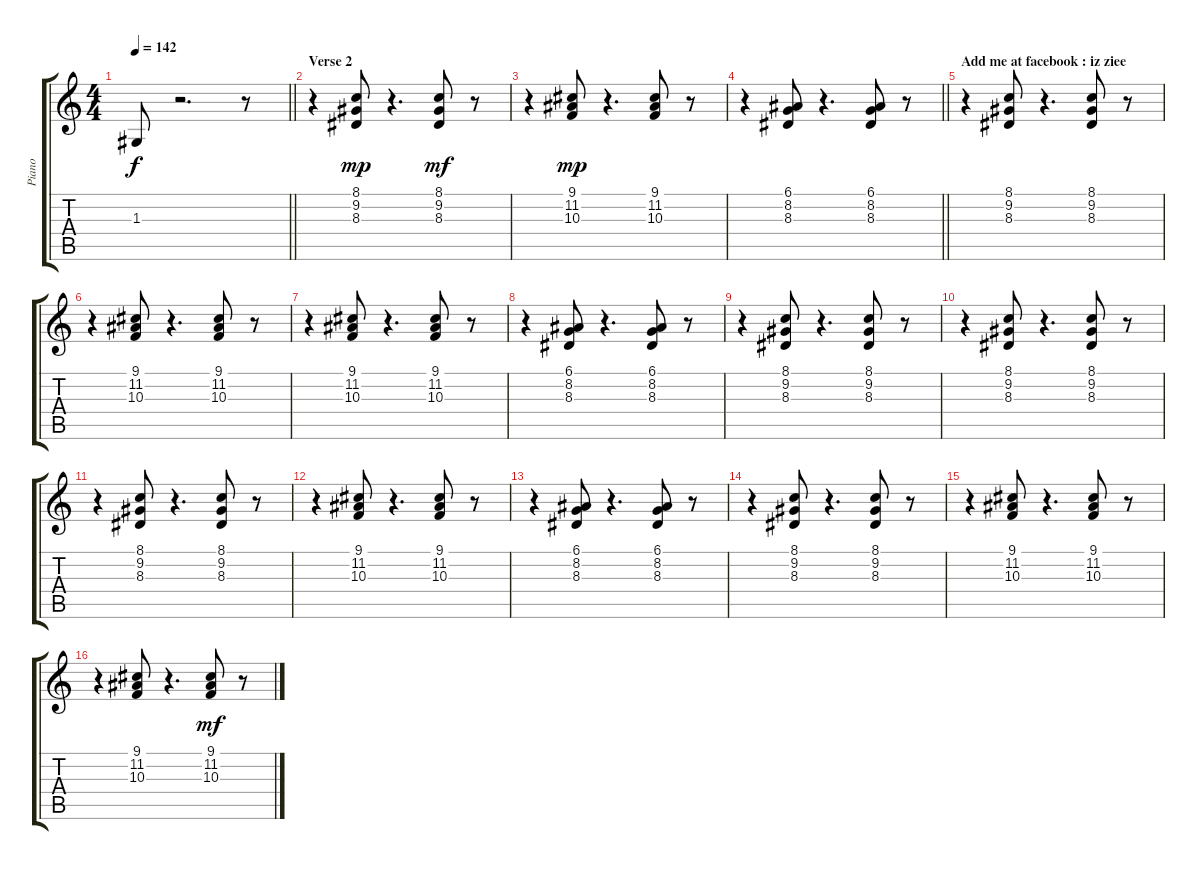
\track ("Piano" "Piano") {instrument acousticgrandpiano}
\staff {score tabs}
\tuning (E4 B3 G3 D3 A2 E2) {hide}
\ts (4 4)
\tempo 142
\clef g2
\barLineRight lightlight
\ks c
1.3.8{dy f} r.2{d} r.8 |
\section ("" "Verse 2")
r.4 (8.1 9.2 8.3).8{dy mp} r.4{d} (8.1 9.2 8.3).8{dy mf} r.8 |
r.4 (9.1 11.2 10.3).8{dy mp} r.4{d} (9.1 11.2 10.3).8 r.8 |
\barLineRight lightlight
r.4 (6.1 8.2 8.3).8 r.4{d} (6.1 8.2 8.3).8 r.8 |
\section ("" "Add me at facebook : iz ziee")
r.4 (8.1 9.2 8.3).8 r.4{d} (8.1 9.2 8.3).8 r.8 |
r.4 (9.1 11.2 10.3).8 r.4{d} (9.1 11.2 10.3).8 r.8 |
r.4 (9.1 11.2 10.3).8 r.4{d} (9.1 11.2 10.3).8 r.8 |
r.4 (6.1 8.2 8.3).8 r.4{d} (6.1 8.2 8.3).8 r.8 |
r.4 (8.1 9.2 8.3).8 r.4{d} (8.1 9.2 8.3).8 r.8 |
r.4 (8.1 9.2 8.3).8 r.4{d} (8.1 9.2 8.3).8 r.8 |
r.4 (8.1 9.2 8.3).8 r.4{d} (8.1 9.2 8.3).8 r.8 |
r.4 (9.1 11.2 10.3).8 r.4{d} (9.1 11.2 10.3).8 r.8 |
r.4 (6.1 8.2 8.3).8 r.4{d} (6.1 8.2 8.3).8 r.8 |
r.4 (8.1 9.2 8.3).8 r.4{d} (8.1 9.2 8.3).8 r.8 |
r.4 (9.1 11.2 10.3).8 r.4{d} (9.1 11.2 10.3).8 r.8 |
r.4 (9.1 11.2 10.3).8 r.4{d} (9.1 11.2 10.3).8{dy mf} r.8
